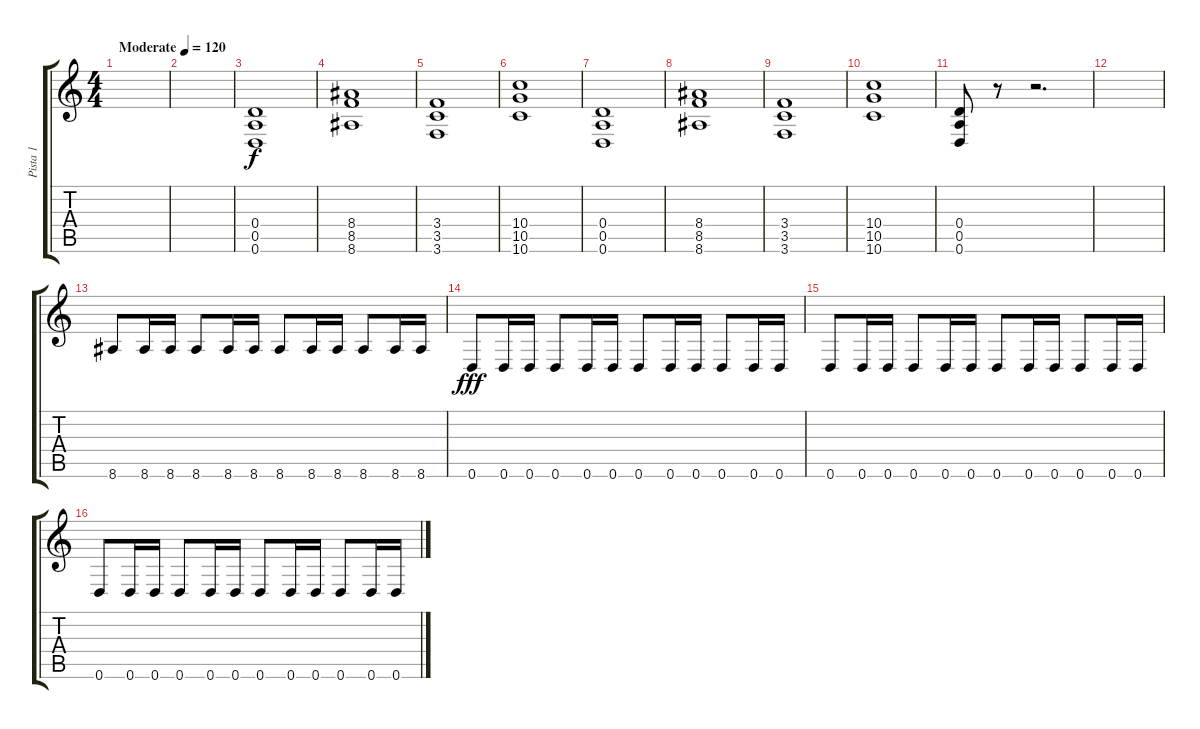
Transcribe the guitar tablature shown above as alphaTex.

\track ("Pista 1" "Pista 1") {instrument overdrivenguitar}
\staff {score tabs}
\tuning (E4 B3 G3 D3 A2 D2) {hide}
\ts (4 4)
\tempo (120 "Moderate")
\clef g2
\ks c
|
|
(0.4 0.5 0.6).1 |
(8.4 8.5 8.6).1 |
(3.4 3.5 3.6).1 |
(10.4 10.5 10.6).1 |
(0.4 0.5 0.6).1 |
(8.4 8.5 8.6).1 |
(3.4 3.5 3.6).1 |
(10.4 10.5 10.6).1 |
(0.4 0.5 0.6).8 r.8 r.2{d} |
|
8.6.8{dy f} 8.6.16 8.6.16 8.6.8 8.6.16 8.6.16 8.6.8 8.6.16 8.6.16 8.6.8 8.6.16 8.6.16 |
0.6.8{dy fff} 0.6.16 0.6.16 0.6.8 0.6.16 0.6.16 0.6.8 0.6.16 0.6.16 0.6.8 0.6.16 0.6.16 |
0.6.8 0.6.16 0.6.16 0.6.8 0.6.16 0.6.16 0.6.8 0.6.16 0.6.16 0.6.8 0.6.16 0.6.16 |
0.6.8 0.6.16 0.6.16 0.6.8 0.6.16 0.6.16 0.6.8 0.6.16 0.6.16 0.6.8 0.6.16 0.6.16
